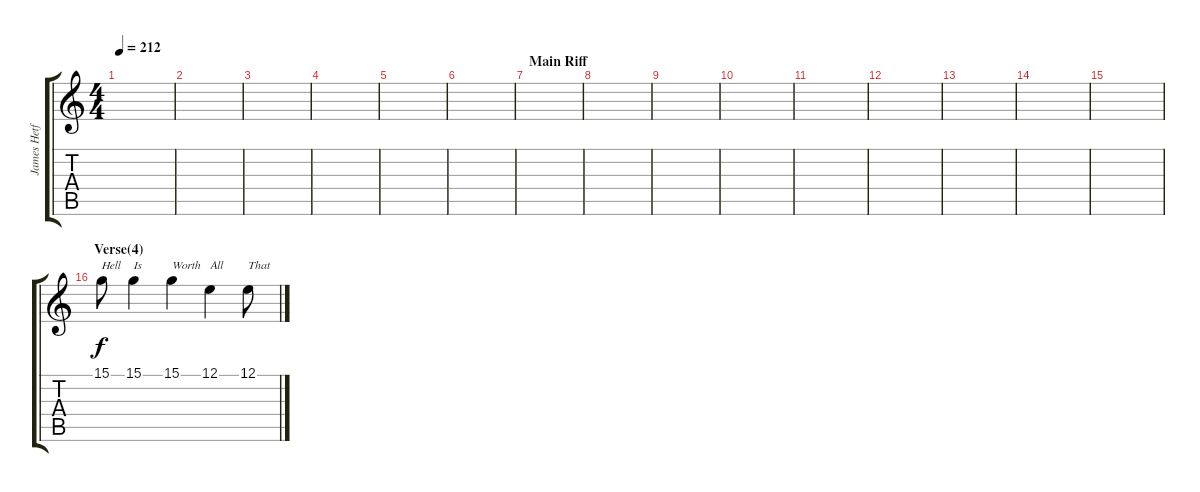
\track ("James Hetfield (Vocal)" "James Hetf") {instrument lead1square}
\staff {score tabs}
\tuning (E4 B3 G3 D3 A2 E2) {hide}
\ts (4 4)
\tempo 212
\clef g2
\ks c
|
|
|
|
|
|
\section ("" "Main Riff")
|
|
|
|
|
|
|
|
|
\section ("" "Verse(4)")
15.1.8{txt "Hell"} 15.1.4{txt "Is"} 15.1.4{txt "Worth"} 12.1.4{txt "All"} 12.1.8{txt "That"}
